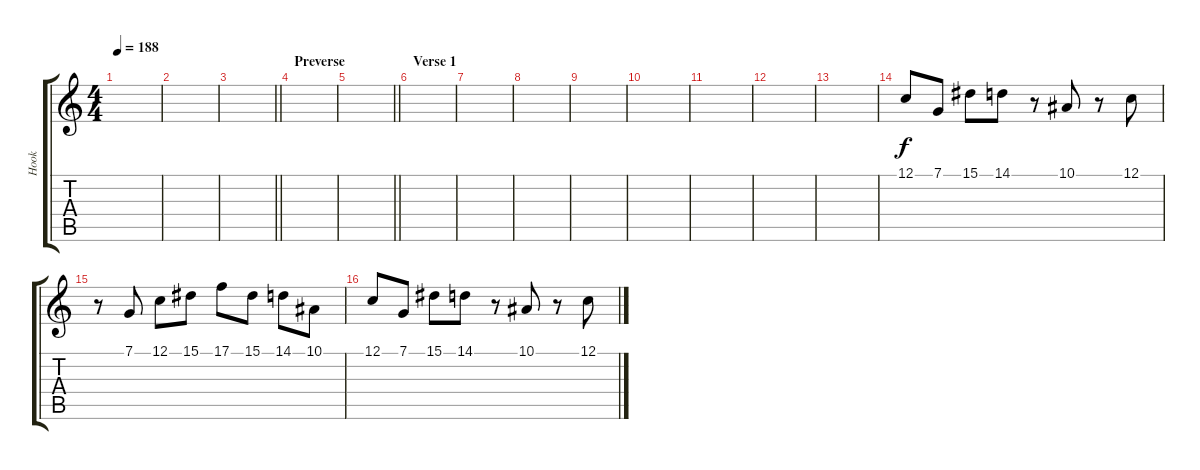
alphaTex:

\track ("Hook" "Hook") {instrument lead1square}
\staff {score tabs}
\tuning (C4 G3 Eb3 Bb2 F2 C2) {hide}
\ts (4 4)
\tempo 188
\clef g2
\ks c
|
|
\barLineRight lightlight
|
\section ("" "Preverse")
|
\barLineRight lightlight
|
\section ("" "Verse 1")
|
|
|
|
|
|
|
|
12.1.8 7.1.8 15.1.8 14.1.8 r.8 10.1.8 r.8 12.1.8 |
r.8 7.1.8 12.1.8 15.1.8 17.1.8 15.1.8 14.1.8 10.1.8 |
12.1.8 7.1.8 15.1.8 14.1.8 r.8 10.1.8 r.8 12.1.8
